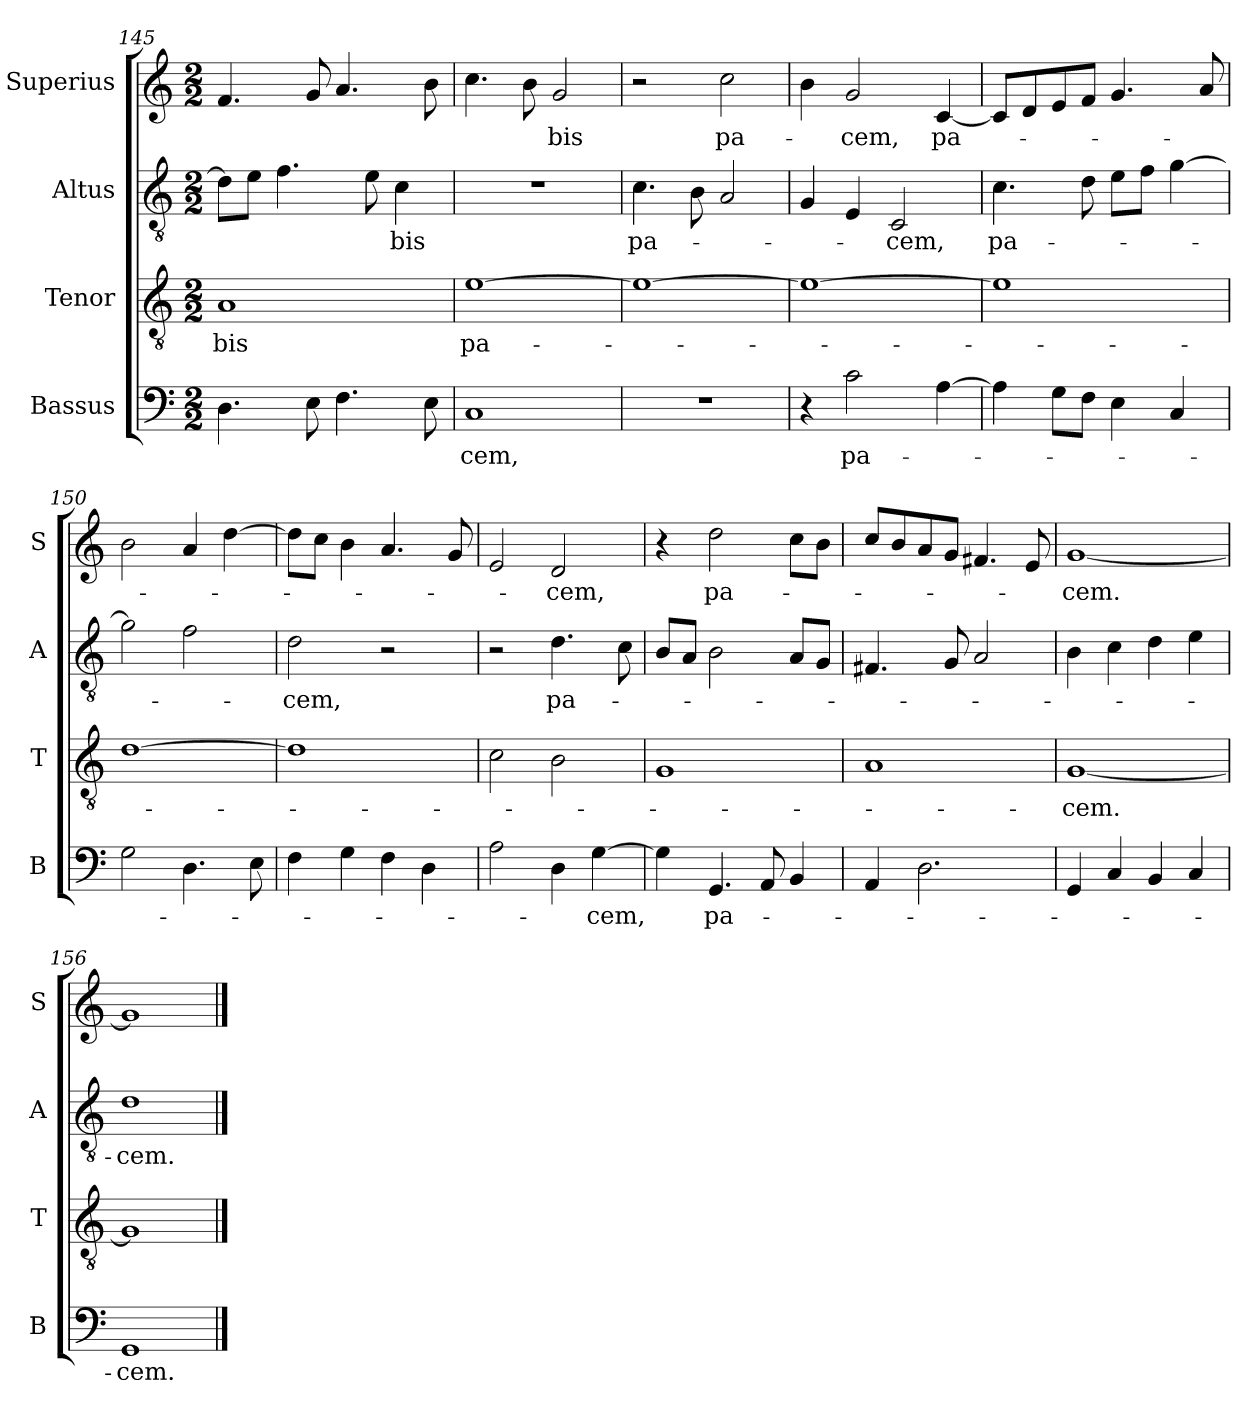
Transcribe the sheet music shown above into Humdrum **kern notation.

**kern	**text	**kern	**text	**kern	**text	**kern	**text
*part4	*part4	*part3	*part3	*part2	*part2	*part1	*part1
*staff4	*staff4	*staff3	*staff3	*staff2	*staff2	*staff1	*staff1
*I"Bassus	*	*I"Tenor	*	*I"Altus	*	*I"Superius	*
*I'B	*	*I'T	*	*I'A	*	*I'S	*
*clefF4	*	*clefGv2	*	*clefGv2	*	*clefG2	*
*k[]	*	*k[]	*	*k[]	*	*k[]	*
*M2/2	*	*M2/2	*	*M2/2	*	*M2/2	*
=145	=145	=145	=145	=145	=145	=145	=145
!	!	!	!LO:LY:i	!	!	!	!
4.D	.	1A	-bis	8dL]	.	4.f	.
.	.	.	.	8eJ	.	.	.
.	.	.	.	4.f	.	.	.
8E	.	.	.	.	.	8g	.
4.F	.	.	.	.	.	4.a	.
.	.	.	.	8e	.	.	.
.	.	.	.	4c	-bis	.	.
8E	.	.	.	.	.	8b	.
=146	=146	=146	=146	=146	=146	=146	=146
!	!LO:LY:i	!	!	!	!	!	!
1C	-cem,	[1e	pa-	1r	.	4.cc	.
.	.	.	.	.	.	8b	.
.	.	.	.	.	.	2g	-bis
=147	=147	=147	=147	=147	=147	=147	=147
!	!	!	!	!	!LO:LY:i	!	!
1r	.	1e_	.	4.c	pa-	2r	.
.	.	.	.	8B	.	.	.
.	.	.	.	2A	.	2cc	pa-
=148	=148	=148	=148	=148	=148	=148	=148
4r	.	1e_	.	4G	.	4b	.
!	!LO:LY:i	!	!	!	!	!	!LO:LY:i
2c	pa-	.	.	4E	.	2g	-cem,
!	!	!	!	!	!LO:LY:i	!	!
.	.	.	.	2C	-cem,	.	.
!	!	!	!	!	!	!	!LO:LY:i
[4A	.	.	.	.	.	[4c	pa-
=149	=149	=149	=149	=149	=149	=149	=149
!	!	!	!	!	!LO:LY:i	!	!
4A]	.	1e]	.	4.c	pa-	8cL]	.
.	.	.	.	.	.	8d	.
8GL	.	.	.	.	.	8e	.
8FJ	.	.	.	8d	.	8fJ	.
4E	.	.	.	8eL	.	4.g	.
.	.	.	.	8fJ	.	.	.
4C	.	.	.	[4g	.	.	.
.	.	.	.	.	.	8a	.
=150	=150	=150	=150	=150	=150	=150	=150
2G	.	[1d	.	2g]	.	2b	.
4.D	.	.	.	2f	.	4a	.
.	.	.	.	.	.	[4dd	.
8E	.	.	.	.	.	.	.
=151	=151	=151	=151	=151	=151	=151	=151
!	!	!	!	!	!LO:LY:i	!	!
4F	.	1d]	.	2d	-cem,	8ddL]	.
.	.	.	.	.	.	8ccJ	.
4G	.	.	.	.	.	4b	.
4F	.	.	.	2r	.	4.a	.
4D	.	.	.	.	.	.	.
.	.	.	.	.	.	8g	.
=152	=152	=152	=152	=152	=152	=152	=152
2A	.	2c	.	2r	.	2e	.
!	!	!	!	!	!	!	!LO:LY:i
4D	.	2B	.	4.d	pa-	2d	-cem,
!	!LO:LY:i	!	!	!	!	!	!
[4G	-cem,	.	.	.	.	.	.
.	.	.	.	8c	.	.	.
=153	=153	=153	=153	=153	=153	=153	=153
4G]	.	1G	.	8BL	.	4r	.
.	.	.	.	8AJ	.	.	.
!	!	!	!	!	!	!	!LO:LY:i
4.GG	pa-	.	.	2B	.	2dd	pa-
8AA	.	.	.	.	.	.	.
4BB	.	.	.	8AL	.	8ccL	.
.	.	.	.	8GJ	.	8bJ	.
=154	=154	=154	=154	=154	=154	=154	=154
4AA	.	1A	.	4.F#X	.	8ccL	.
.	.	.	.	.	.	8b	.
2.D	.	.	.	.	.	8a	.
.	.	.	.	8G	.	8gJ	.
.	.	.	.	2A	.	4.f#X	.
.	.	.	.	.	.	8e	.
=155	=155	=155	=155	=155	=155	=155	=155
!	!	!	!	!	!	!	!LO:LY:i
4GG	.	[1G	-cem.	4B	.	[1g	-cem.
4C	.	.	.	4c	.	.	.
4BB	.	.	.	4d	.	.	.
4C	.	.	.	4e	.	.	.
=156	=156	=156	=156	=156	=156	=156	=156
1GG	-cem.	1G]	.	1d	-cem.	1g]	.
==	==	==	==	==	==	==	==
*-	*-	*-	*-	*-	*-	*-	*-
